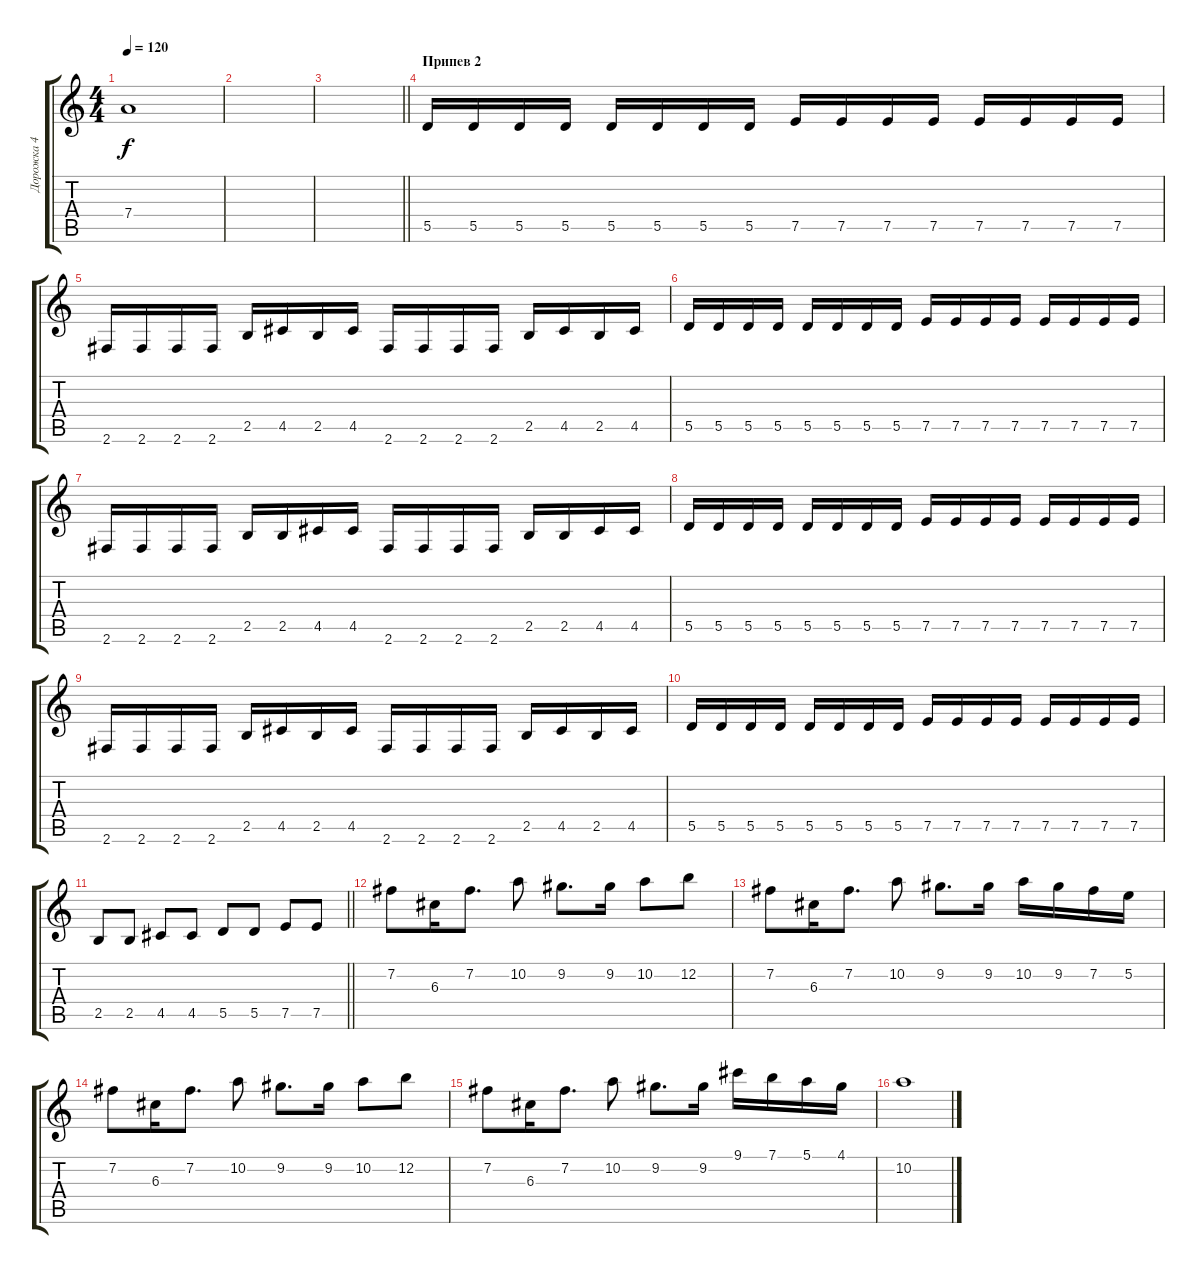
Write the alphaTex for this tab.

\track ("Дорожка 4" "Дорожка 4") {instrument distortionguitar}
\staff {score tabs}
\tuning (E4 B3 G3 D3 A2 E2) {hide}
\ts (4 4)
\tempo 120
\clef g2
\ks c
7.4{t}.1{dy f} |
|
\barLineRight lightlight
|
\section ("" "Припев 2")
5.5.16 5.5.16 5.5.16 5.5.16 5.5.16 5.5.16 5.5.16 5.5.16 7.5.16 7.5.16 7.5.16 7.5.16 7.5.16 7.5.16 7.5.16 7.5.16 |
2.6.16 2.6.16 2.6.16 2.6.16 2.5.16 4.5.16 2.5.16 4.5.16 2.6.16 2.6.16 2.6.16 2.6.16 2.5.16 4.5.16 2.5.16 4.5.16 |
5.5.16 5.5.16 5.5.16 5.5.16 5.5.16 5.5.16 5.5.16 5.5.16 7.5.16 7.5.16 7.5.16 7.5.16 7.5.16 7.5.16 7.5.16 7.5.16 |
2.6.16 2.6.16 2.6.16 2.6.16 2.5.16 2.5.16 4.5.16 4.5.16 2.6.16 2.6.16 2.6.16 2.6.16 2.5.16 2.5.16 4.5.16 4.5.16 |
5.5.16 5.5.16 5.5.16 5.5.16 5.5.16 5.5.16 5.5.16 5.5.16 7.5.16 7.5.16 7.5.16 7.5.16 7.5.16 7.5.16 7.5.16 7.5.16 |
2.6.16 2.6.16 2.6.16 2.6.16 2.5.16 4.5.16 2.5.16 4.5.16 2.6.16 2.6.16 2.6.16 2.6.16 2.5.16 4.5.16 2.5.16 4.5.16 |
5.5.16 5.5.16 5.5.16 5.5.16 5.5.16 5.5.16 5.5.16 5.5.16 7.5.16 7.5.16 7.5.16 7.5.16 7.5.16 7.5.16 7.5.16 7.5.16 |
\barLineRight lightlight
2.5.8 2.5.8 4.5.8 4.5.8 5.5.8 5.5.8 7.5.8 7.5.8 |
7.2.8 6.3.16 7.2.8{d} 10.2.8 9.2.8{d} 9.2.16 10.2.8 12.2.8 |
7.2.8 6.3.16 7.2.8{d} 10.2.8 9.2.8{d} 9.2.16 10.2.16 9.2.16 7.2.16 5.2.16 |
7.2.8 6.3.16 7.2.8{d} 10.2.8 9.2.8{d} 9.2.16 10.2.8 12.2.8 |
7.2.8 6.3.16 7.2.8{d} 10.2.8 9.2.8{d} 9.2.16 9.1.16 7.1.16 5.1.16 4.1.16 |
10.2.1
